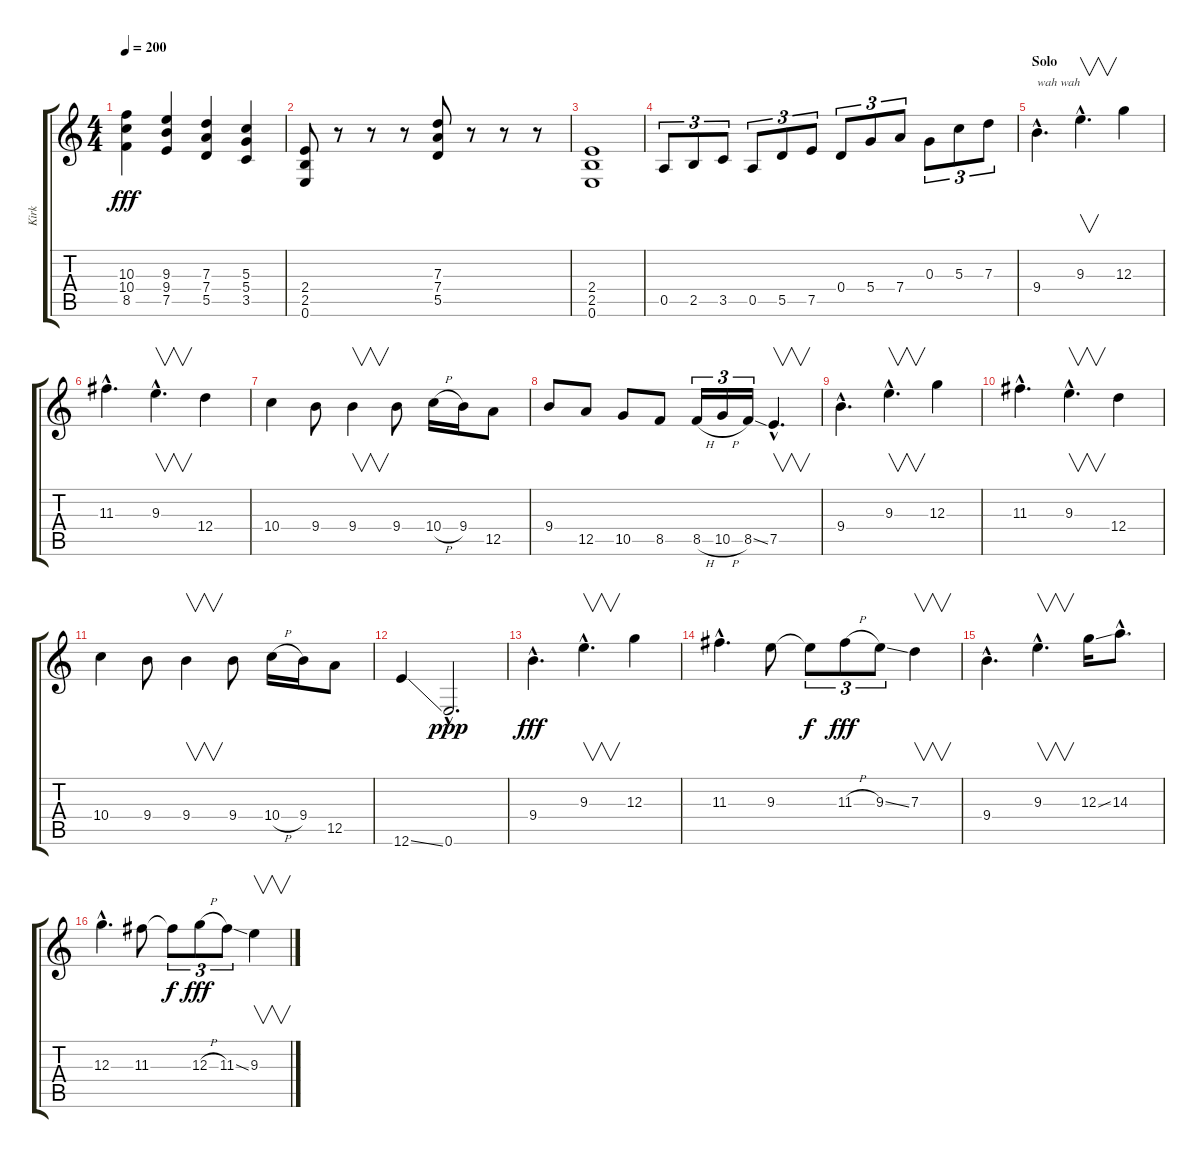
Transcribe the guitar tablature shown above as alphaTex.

\track ("Kirk" "Kirk") {instrument distortionguitar}
\staff {score tabs}
\tuning (E4 B3 G3 D3 A2 E2) {hide}
\ts (4 4)
\tempo 200
\clef g2
\ks c
(10.3 10.4 8.5).4{dy fff} (9.3 9.4 7.5).4 (7.3 7.4 5.5).4 (5.3 5.4 3.5).4 |
(2.4 2.5 0.6).8 r.8 r.8 r.8 (7.3 7.4 5.5).8 r.8 r.8 r.8 |
(2.4 2.5 0.6).1 |
0.5.8{tu (3 2) volume 14} 2.5.8{tu (3 2)} 3.5.8{tu (3 2)} 0.5.8{tu (3 2)} 5.5.8{tu (3 2)} 7.5.8{tu (3 2)} 0.4.8{tu (3 2)} 5.4.8{tu (3 2)} 7.4.8{tu (3 2)} 0.3.8{tu (3 2)} 5.3.8{tu (3 2)} 7.3.8{tu (3 2)} |
\section ("" "Solo")
9.4{hac}.4{d txt "wah wah"} 9.3{hac}.4{v d} 12.3.4 |
11.3{hac}.4{d} 9.3{hac}.4{v d} 12.4.4 |
10.4.4 9.4.8 9.4.4{v} 9.4.8 10.4{h}.16 9.4.16 12.5.8 |
9.4.8 12.5.8 10.5.8 8.5.8 8.5{h}.16{tu (3 2)} 10.5{h}.16{tu (3 2)} 8.5{ss}.16{tu (3 2)} 7.5{hac}.4{v d} |
9.4{hac}.4{d} 9.3{hac}.4{v d} 12.3.4 |
11.3{hac}.4{d} 9.3{hac}.4{v d} 12.4.4 |
10.4.4 9.4.8 9.4.4{v} 9.4.8 10.4{h}.16 9.4.16 12.5.8 |
12.6{ss}.4 0.6{hac}.2{d dy ppp} |
9.4{hac}.4{d dy fff} 9.3{hac}.4{v d} 12.3.4 |
11.3{hac}.4{d} 9.3.8 9.3{t}.8{tu (3 2) dy f} 11.3{h}.8{tu (3 2) dy fff} 9.3{ss}.8{tu (3 2)} 7.3.4{v} |
9.4{hac}.4{d} 9.3{hac}.4{v d} 12.3{ss}.16 14.3{hac}.8{d} |
12.3{hac}.4{d} 11.3.8 11.3{t}.8{tu (3 2) dy f} 12.3{h}.8{tu (3 2) dy fff} 11.3{ss}.8{tu (3 2)} 9.3.4{v}
